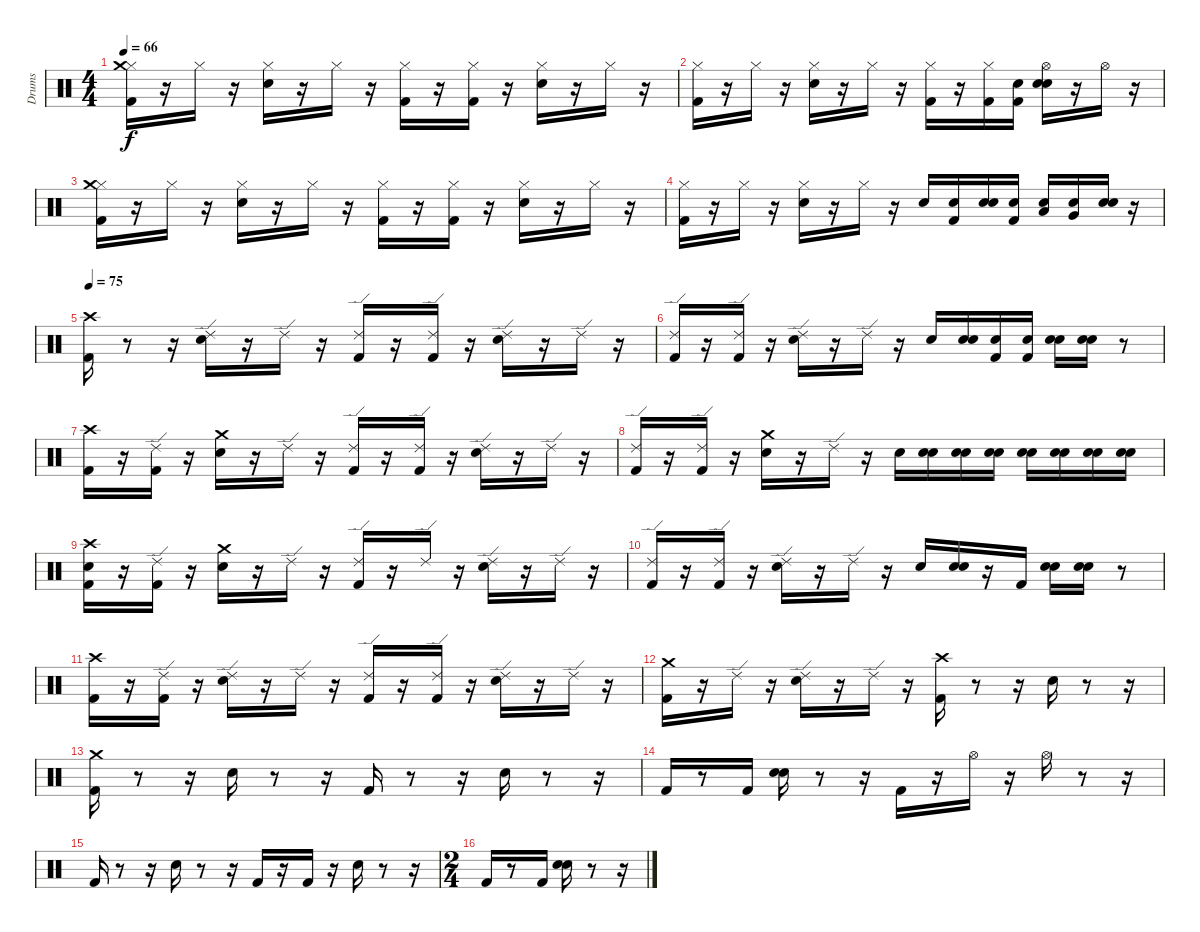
\track ("Drums" "Drums") {instrument percussion}
\staff {score}
\articulation defaults
\ts (4 4)
\tempo 66
\clef neutral
\ks c
("Kick (hit) 2" "Hi-Hat (closed)" "Crash medium (hit)").16{dy f} r.16 "Hi-Hat (closed)".16 r.16 ("Electric Snare (hit)" "Hi-Hat (closed)").16 r.16 "Hi-Hat (closed)".16 r.16 ("Kick (hit) 2" "Hi-Hat (closed)").16 r.16 ("Kick (hit) 2" "Hi-Hat (closed)").16 r.16 ("Electric Snare (hit)" "Hi-Hat (closed)").16 r.16 "Hi-Hat (closed)".16 r.16 |
("Kick (hit) 2" "Hi-Hat (closed)").16 r.16 "Hi-Hat (closed)".16 r.16 ("Electric Snare (hit)" "Hi-Hat (closed)").16 r.16 "Hi-Hat (closed)".16 r.16 ("Kick (hit) 2" "Hi-Hat (closed)").16 r.16 ("Kick (hit) 2" "Hi-Hat (closed)").16 ("Snare (hit)" "Kick (hit) 2").16 ("Snare (hit)" "Electric Snare (hit)" "Hi-Hat (open)").16 r.16 "Hi-Hat (open)".16 r.16 |
("Kick (hit) 2" "Hi-Hat (closed)" "Crash medium (hit)").16 r.16 "Hi-Hat (closed)".16 r.16 ("Electric Snare (hit)" "Hi-Hat (closed)").16 r.16 "Hi-Hat (closed)".16 r.16 ("Kick (hit) 2" "Hi-Hat (closed)").16 r.16 ("Kick (hit) 2" "Hi-Hat (closed)").16 r.16 ("Electric Snare (hit)" "Hi-Hat (closed)").16 r.16 "Hi-Hat (closed)".16 r.16 |
("Kick (hit) 2" "Hi-Hat (closed)").16 r.16 "Hi-Hat (closed)".16 r.16 ("Electric Snare (hit)" "Hi-Hat (closed)").16 r.16 "Hi-Hat (closed)".16 r.16 "Electric Snare (hit)".16 ("Snare (hit)" "Kick (hit) 2").16 ("Snare (hit)" "Electric Snare (hit)").16 ("Snare (hit)" "Kick (hit) 2").16 ("Snare (hit)" "Low Tom (hit)").16 ("Snare (hit)" "Very Low Tom (hit)").16 ("Snare (hit)" "Electric Snare (hit)").16 r.16 |
\tempo 75
("Kick (hit) 2" "Crash high (hit)").16 r.8 r.16 ("Electric Snare (hit)" "Ride (edge) 2").16 r.16 "Ride (edge) 2".16 r.16 ("Kick (hit) 2" "Ride (edge) 2").16 r.16 ("Kick (hit) 2" "Ride (edge) 2").16 r.16 ("Electric Snare (hit)" "Ride (edge) 2").16 r.16 "Ride (edge) 2".16 r.16 |
("Kick (hit) 2" "Ride (edge) 2").16 r.16 ("Kick (hit) 2" "Ride (edge) 2").16 r.16 ("Electric Snare (hit)" "Ride (edge) 2").16 r.16 "Ride (edge) 2".16 r.16 "Electric Snare (hit)".16 ("Snare (hit)" "Electric Snare (hit)").16 ("Snare (hit)" "Kick (hit) 2").16 ("Snare (hit)" "Kick (hit) 2").16 ("Snare (hit)" "Electric Snare (hit)").16 ("Snare (hit)" "Electric Snare (hit)").16 r.8 |
("Kick (hit) 2" "Crash high (hit)").16 r.16 ("Kick (hit) 2" "Ride (edge) 2").16 r.16 ("Electric Snare (hit)" "Crash medium (hit)").16 r.16 "Ride (edge) 2".16 r.16 ("Kick (hit) 2" "Ride (edge) 2").16 r.16 ("Kick (hit) 2" "Ride (edge) 2").16 r.16 ("Electric Snare (hit)" "Ride (edge) 2").16 r.16 "Ride (edge) 2".16 r.16 |
("Kick (hit) 2" "Ride (edge) 2").16 r.16 ("Kick (hit) 2" "Ride (edge) 2").16 r.16 ("Electric Snare (hit)" "Crash medium (hit)").16 r.16 "Ride (edge) 2".16 r.16 "Electric Snare (hit)".16 ("Snare (hit)" "Electric Snare (hit)").16 ("Snare (hit)" "Electric Snare (hit)").16 ("Snare (hit)" "Electric Snare (hit)").16 ("Snare (hit)" "Electric Snare (hit)").16 ("Snare (hit)" "Electric Snare (hit)").16 ("Snare (hit)" "Electric Snare (hit)").16 ("Snare (hit)" "Electric Snare (hit)").16 |
("Snare (hit)" "Kick (hit) 2" "Crash high (hit)").16 r.16 ("Kick (hit) 2" "Ride (edge) 2").16 r.16 ("Electric Snare (hit)" "Crash medium (hit)").16 r.16 "Ride (edge) 2".16 r.16 ("Kick (hit) 2" "Ride (edge) 2").16 r.16 "Ride (edge) 2".16 r.16 ("Electric Snare (hit)" "Ride (edge) 2").16 r.16 "Ride (edge) 2".16 r.16 |
("Kick (hit) 2" "Ride (edge) 2").16 r.16 ("Kick (hit) 2" "Ride (edge) 2").16 r.16 ("Electric Snare (hit)" "Ride (edge) 2").16 r.16 "Ride (edge) 2".16 r.16 "Electric Snare (hit)".16 ("Snare (hit)" "Electric Snare (hit)").16 r.16 "Kick (hit) 2".16 ("Snare (hit)" "Electric Snare (hit)").16 ("Snare (hit)" "Electric Snare (hit)").16 r.8 |
("Kick (hit) 2" "Crash high (hit)").16 r.16 ("Kick (hit) 2" "Ride (edge) 2").16 r.16 ("Electric Snare (hit)" "Ride (edge) 2").16 r.16 "Ride (edge) 2".16 r.16 ("Kick (hit) 2" "Ride (edge) 2").16 r.16 ("Kick (hit) 2" "Ride (edge) 2").16 r.16 ("Electric Snare (hit)" "Ride (edge) 2").16 r.16 "Ride (edge) 2".16 r.16 |
("Kick (hit) 2" "Crash medium (hit)").16 r.16 "Ride (edge) 2".16 r.16 ("Electric Snare (hit)" "Ride (edge) 2").16 r.16 "Ride (edge) 2".16 r.16 ("Kick (hit) 2" "Crash high (hit)").16 r.8 r.16 "Electric Snare (hit)".16 r.8 r.16 |
("Kick (hit) 2" "Crash medium (hit)").16 r.8 r.16 "Electric Snare (hit)".16 r.8 r.16 "Kick (hit) 2".16 r.8 r.16 "Electric Snare (hit)".16 r.8 r.16 |
"Kick (hit) 2".16 r.8 "Kick (hit) 2".16 ("Snare (hit)" "Electric Snare (hit)").16 r.8 r.16 "Kick (hit) 2".16 r.16 "Hi-Hat (open)".16 r.16 "Hi-Hat (open)".16 r.8 r.16 |
"Kick (hit) 2".16 r.8 r.16 "Electric Snare (hit)".16 r.8 r.16 "Kick (hit) 2".16 r.16 "Kick (hit) 2".16 r.16 "Electric Snare (hit)".16 r.8 r.16 |
\ts (2 4)
"Kick (hit) 2".16 r.8 "Kick (hit) 2".16 ("Snare (hit)" "Electric Snare (hit)").16 r.8 r.16
